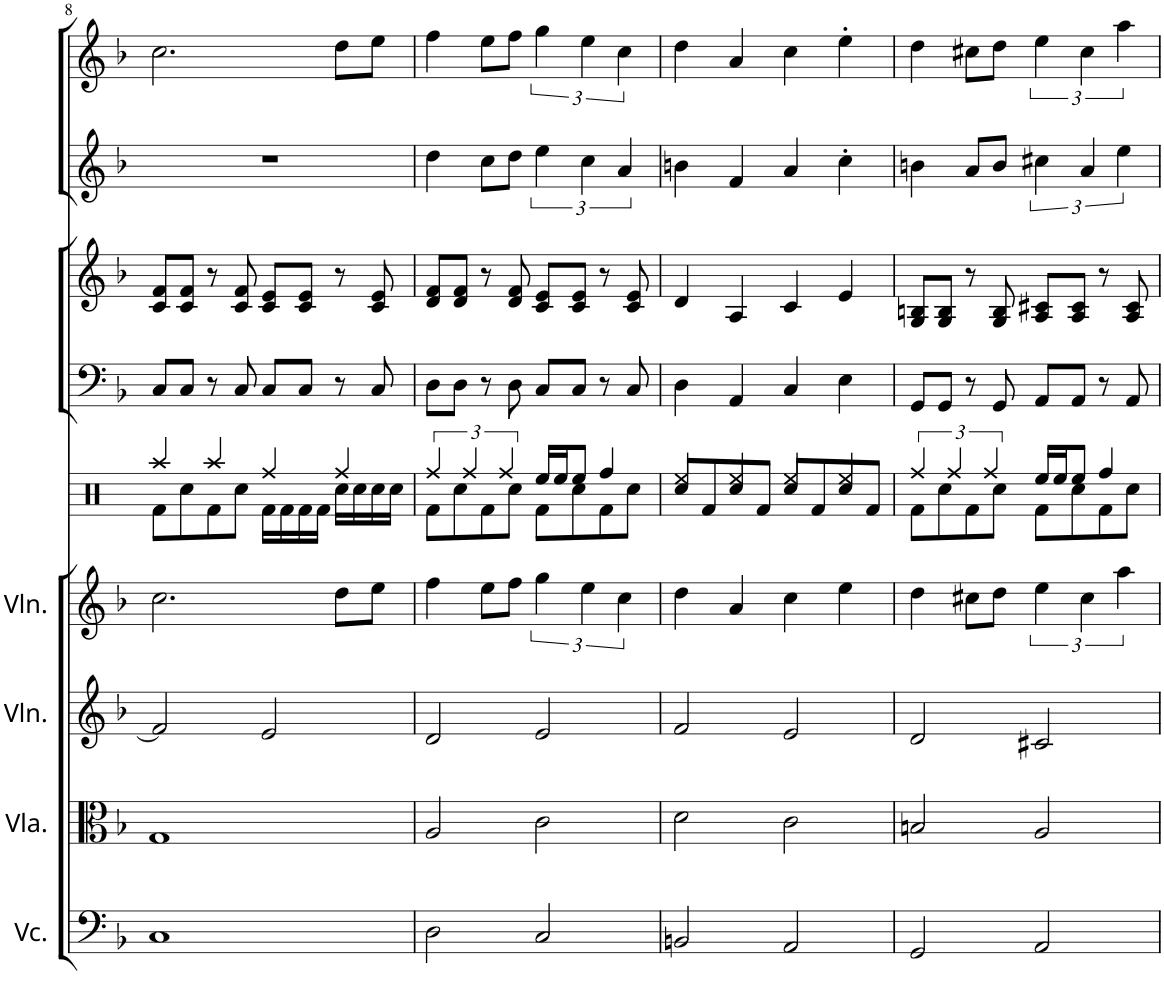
**kern	**kern	**kern	**kern	**kern	**kern	**kern	**kern	**kern
*part9	*part8	*part7	*part6	*part5	*part4	*part3	*part2	*part1
*staff9	*staff8	*staff7	*staff6	*staff5	*staff4	*staff3	*staff2	*staff1
*I"Violoncello	*I"Viola	*I"Violin	*I"Violin	*I"Drumset	*I"Violoncello	*I"Violin	*I"Trumpet	*I"Trumpet
*I'Vc.	*I'Vla.	*I'Vln.	*I'Vln.	*	*I'Vc	*I'Vln	*I'Tpt	*I'Tpt
!!LO:PB:g=z
*clefF4	*clefC3	*clefG2	*clefG2	*clefX	*clefF4	*clefG2	*clefG2	*clefG2
*	*	*	*	*	*	*	*ITrd1c2	*ITrd1c2
*k[b-]	*k[b-]	*k[b-]	*k[b-]	*k[]	*k[b-]	*k[b-]	*k[b-]	*k[b-]
*M4/4	*M4/4	*M4/4	*M4/4	*M4/4	*M4/4	*M4/4	*M4/4	*M4/4
=8	=8	=8	=8	=8	=8	=8	=8	=8
*	*	*	*	*^	*	*	*	*
1C	1G	2f/]	2.cc\	4Raa/	8Rf\L	8C/L	8c/ 8f/L	1r	2.cc\
.	.	.	.	.	8Rcc\	8C/J	8c/ 8f/J	.	.
.	.	.	.	4Raa/	8Rf\	8r	8r	.	.
.	.	.	.	.	8Rcc\J	8C/	8c/ 8f/	.	.
.	.	2e/	.	4Rff/	16Rf\LL	8C/L	8c/ 8e/L	.	.
.	.	.	.	.	16Rf\	.	.	.	.
.	.	.	.	.	16Rf\	8C/J	8c/ 8e/J	.	.
.	.	.	.	.	16Rf\JJ	.	.	.	.
.	.	.	8dd\L	4Rff/	16Rcc\LL	8r	8r	.	8dd\L
.	.	.	.	.	16Rcc\	.	.	.	.
.	.	.	8ee\J	.	16Rcc\	8C/	8c/ 8e/	.	8ee\J
.	.	.	.	.	16Rcc\JJ	.	.	.	.
=9	=9	=9	=9	=9	=9	=9	=9	=9	=9
2D\	2A/	2d/	4ff\	6Rff/	8Rf\L	8D\L	8d/ 8f/L	4dd\	4ff\
.	.	.	.	.	8Rcc\	8D\J	8d/ 8f/J	.	.
.	.	.	.	6Rff/	.	.	.	.	.
.	.	.	8ee\L	.	8Rf\	8r	8r	8cc\L	8ee\L
.	.	.	.	6Rff/	.	.	.	.	.
.	.	.	8ff\J	.	8Rcc\J	8D\	8d/ 8f/	8dd\J	8ff\J
2C/	2c\	2e/	6gg\	16Ree/LL	8Rf\L	8C/L	8c/ 8e/L	6ee\	6gg\
.	.	.	.	16Ree/J	.	.	.	.	.
.	.	.	.	8Ree/J	8Rcc\	8C/J	8c/ 8e/J	.	.
.	.	.	6ee\	.	.	.	.	6cc\	6ee\
.	.	.	.	4Rff/	8Rf\	8r	8r	.	.
.	.	.	6cc\	.	.	.	.	6a/	6cc\
.	.	.	.	.	8Rcc\J	8C/	8c/ 8e/	.	.
=10	=10	=10	=10	=10	=10	=10	=10	=10	=10
2BBn/	2d\	2f/	4dd\	4Ree/	8Rcc/L	4D\	4d/	4bn\	4dd\
.	.	.	.	.	8Rf/	.	.	.	.
.	.	.	4a/	4Ree/	8Rcc/	4AA/	4A/	4f/	4a/
.	.	.	.	.	8Rf/J	.	.	.	.
2AA/	2c\	2e/	4cc\	4Ree/	8Rcc/L	4C/	4c/	4a/	4cc\
.	.	.	.	.	8Rf/	.	.	.	.
.	.	.	4ee\	4Ree/	8Rcc/	4E\	4e/	4cc'\	4ee'\
.	.	.	.	.	8Rf/J	.	.	.	.
=11	=11	=11	=11	=11	=11	=11	=11	=11	=11
2GG/	2Bn/	2d/	4dd\	6Rff/	8Rf\L	8GG/L	8G/ 8Bn/L	4bn\	4dd\
.	.	.	.	.	8Rcc\	8GG/J	8G/ 8B/J	.	.
.	.	.	.	6Rff/	.	.	.	.	.
.	.	.	8cc#X\L	.	8Rf\	8r	8r	8a/L	8cc#X\L
.	.	.	.	6Rff/	.	.	.	.	.
.	.	.	8dd\J	.	8Rcc\J	8GG/	8G/ 8B/	8b/J	8dd\J
2AA/	2A/	2c#X/	6ee\	16Ree/LL	8Rf\L	8AA/L	8A/ 8c#X/L	6cc#X\	6ee\
.	.	.	.	16Ree/J	.	.	.	.	.
.	.	.	.	8Ree/J	8Rcc\	8AA/J	8A/ 8c#/J	.	.
.	.	.	6cc#\	.	.	.	.	6a/	6cc#\
.	.	.	.	4Rff/	8Rf\	8r	8r	.	.
.	.	.	6aa\	.	.	.	.	6ee\	6aa\
.	.	.	.	.	8Rcc\J	8AA/	8A/ 8c#/	.	.
*	*	*	*	*v	*v	*	*	*	*
=	=	=	=	=	=	=	=	=
*-	*-	*-	*-	*-	*-	*-	*-	*-
